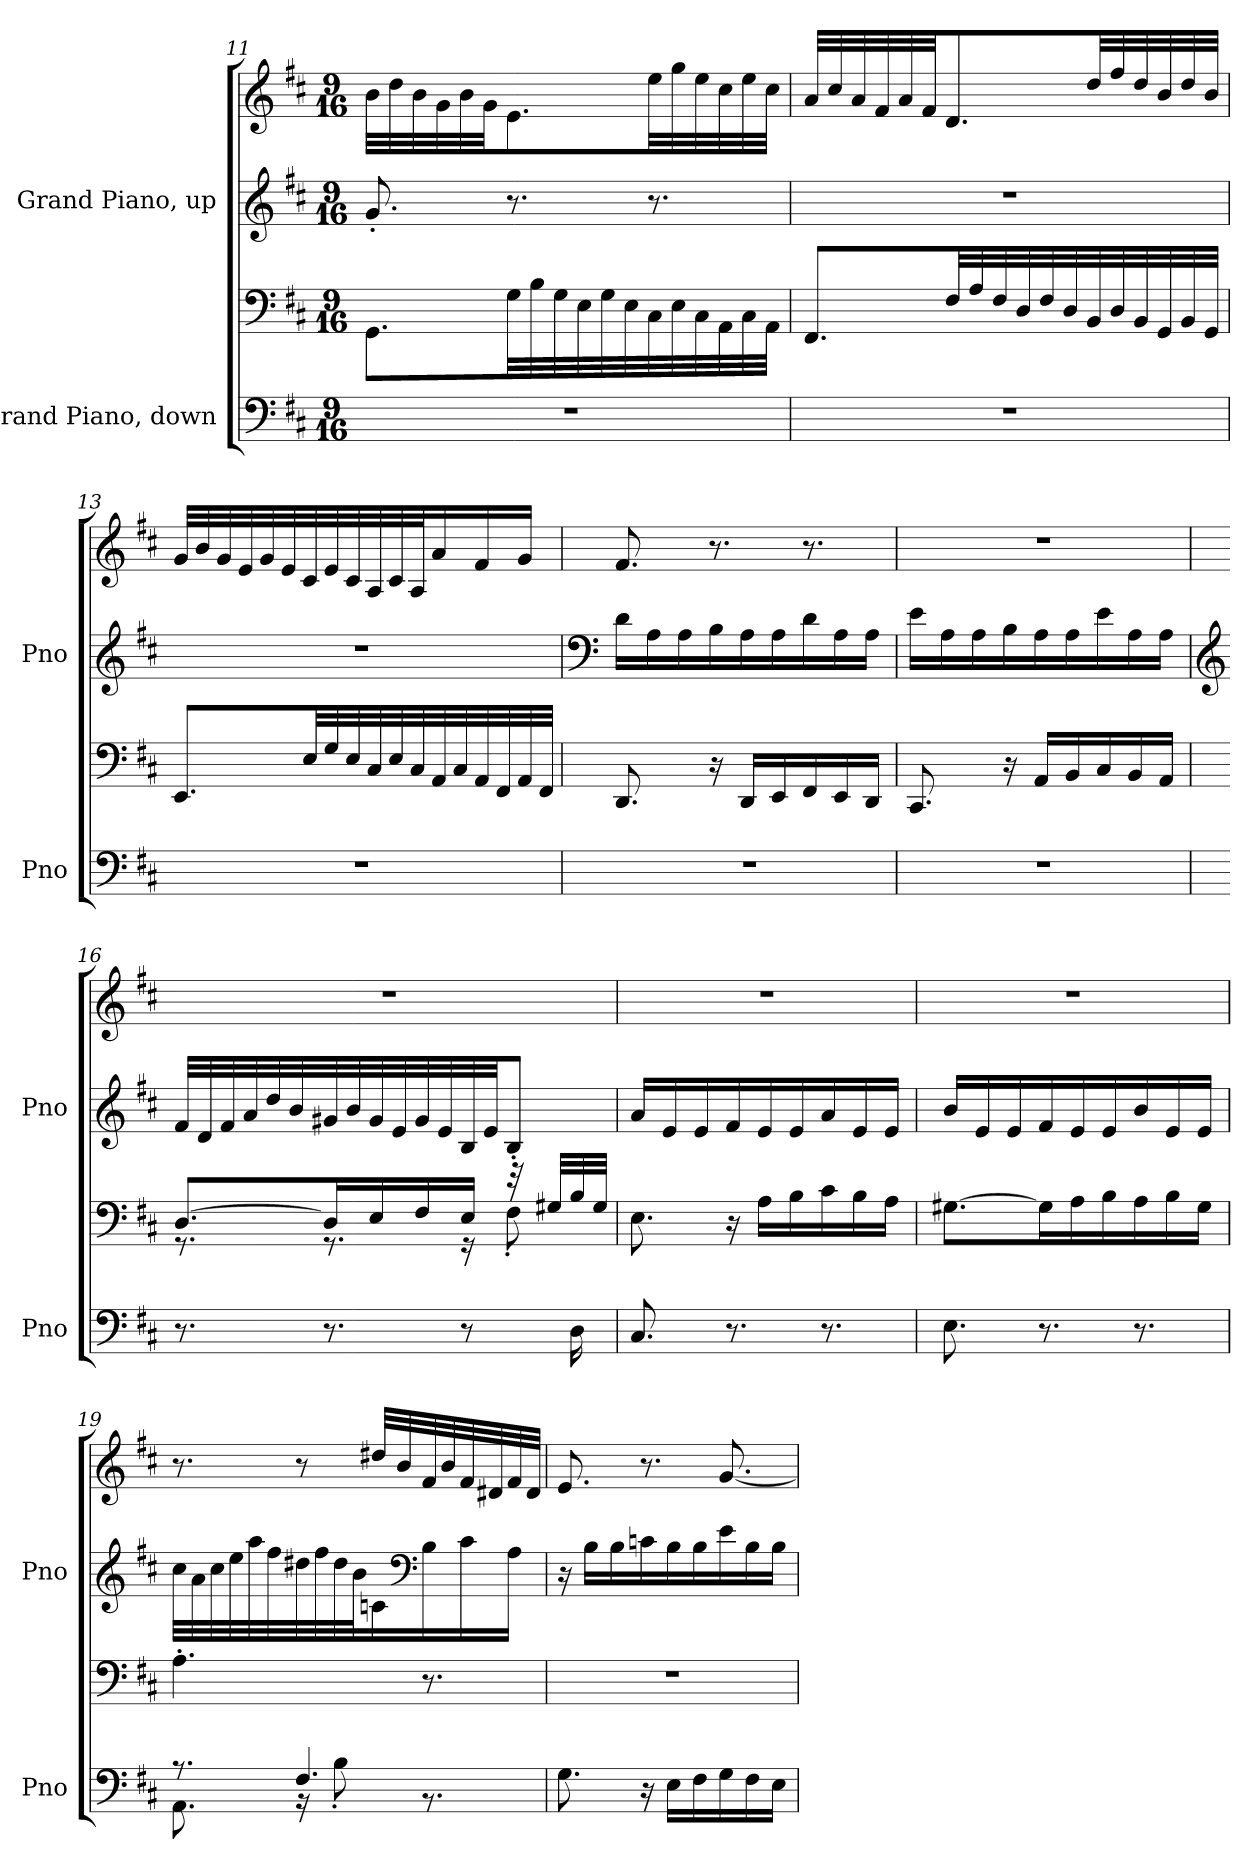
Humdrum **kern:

**kern	**kern	**kern	**kern
*part2	*part2	*part1	*part1
*staff4	*staff3	*staff2	*staff1
*I"Grand Piano, down	*	*I"Grand Piano, up	*
*I'Pno	*	*I'Pno	*
!!LO:PB:g=z
*clefF4	*clefF4	*clefG2	*clefG2
*k[f#c#]	*k[f#c#]	*k[f#c#]	*k[f#c#]
*M9/16	*M9/16	*M9/16	*M9/16
=11	=11	=11	=11
16%9r	8.GG\L	8.g'/	32b\LLL
.	.	.	32dd\
.	.	.	32b\
.	.	.	32g\
.	.	.	32b\
.	.	.	32g\JJ
.	32G\LL	8.r	8.e\
.	32B\	.	.
.	32G\	.	.
.	32E\	.	.
.	32G\	.	.
.	32E\	.	.
.	32C#\	8.r	32ee\LL
.	32E\	.	32gg\
.	32C#\	.	32ee\
.	32AA\	.	32cc#\
.	32C#\	.	32ee\
.	32AA\JJJ	.	32cc#\JJJ
=12	=12	=12	=12
16%9r	8.FF#/L	16%9r	32a/LLL
.	.	.	32cc#/
.	.	.	32a/
.	.	.	32f#/
.	.	.	32a/
.	.	.	32f#/JJ
.	32F#/LL	.	8.d/
.	32A/	.	.
.	32F#/	.	.
.	32D/	.	.
.	32F#/	.	.
.	32D/	.	.
.	32BB/	.	32dd/LL
.	32D/	.	32ff#/
.	32BB/	.	32dd/
.	32GG/	.	32b/
.	32BB/	.	32dd/
.	32GG/JJJ	.	32b/JJJ
!!LO:LB:g=z
=13	=13	=13	=13
16%9r	8.EE/L	16%9r	32g/LLL
.	.	.	32b/
.	.	.	32g/
.	.	.	32e/
.	.	.	32g/
.	.	.	32e/
.	32E/LL	.	32c#/
.	32G/	.	32e/
.	32E/	.	32c#/
.	32C#/	.	32A/
.	32E/	.	32c#/
.	32C#/	.	32A/J
.	32AA/	.	16a/
.	32C#/	.	.
.	32AA/	.	16f#/
.	32FF#/	.	.
.	32AA/	.	16g/JJ
.	32FF#/JJJ	.	.
=14	=14	=14	=14
*	*	*clefF4	*
16%9r	8.DD/	16d\LL	8.f#/
.	.	16A\	.
.	.	16A\	.
.	16r	16B\	8.r
.	16DD/LL	16A\	.
.	16EE/	16A\	.
.	16FF#/	16d\	8.r
.	16EE/	16A\	.
.	16DD/JJ	16A\JJ	.
=15	=15	=15	=15
16%9r	8.CC#/	16e\LL	16%9r
.	.	16A\	.
.	.	16A\	.
.	16r	16B\	.
.	16AA/LL	16A\	.
.	16BB/	16A\	.
.	16C#/	16e\	.
.	16BB/	16A\	.
.	16AA/JJ	16A\JJ	.
!!LO:LB:g=z
=16	=16	=16	=16
*	*	*clefG2	*
*	*^	*	*
8.r	[8.D/L	8.r	32f#/LLL	16%9r
.	.	.	32d/	.
.	.	.	32f#/	.
.	.	.	32a/	.
.	.	.	32dd/	.
.	.	.	32b/	.
8.r	16D/L]	8.r	32g#X/	.
.	.	.	32b/	.
.	16E/	.	32g#/	.
.	.	.	32e/	.
.	16F#/	.	32g#/	.
.	.	.	32e/	.
8r	16E/JJ	16r	32B/	.
.	.	.	32e/JJ	.
.	32r	8F#'\	8B'/J	.
.	32G#X/LLL	.	.	.
16D\	32B/	.	.	.
.	32G#/JJJ	.	.	.
*	*v	*v	*	*
=17	=17	=17	=17
8.C#/	8.E\	16a/LL	16%9r
.	.	16e/	.
.	.	16e/	.
8.r	16r	16f#/	.
.	16A\LL	16e/	.
.	16B\	16e/	.
8.r	16c#\	16a/	.
.	16B\	16e/	.
.	16A\JJ	16e/JJ	.
=18	=18	=18	=18
8.E\	[8.G#X\L	16b/LL	16%9r
.	.	16e/	.
.	.	16e/	.
8.r	16G#\L]	16f#/	.
.	16A\	16e/	.
.	16B\	16e/	.
8.r	16A\	16b/	.
.	16B\	16e/	.
.	16G#\JJ	16e/JJ	.
!!LO:PB:g=z
=19	=19	=19	=19
*^	*	*	*
8.r	8.AA\	4.A'\	32cc#\LLL	8.r
.	.	.	32a\	.
.	.	.	32cc#\	.
.	.	.	32ee\	.
.	.	.	32aa\	.
.	.	.	32ff#\	.
4.F#/	16r	.	32dd#X\	8r
.	.	.	32ff#\	.
.	8B'\	.	32dd#\	.
.	.	.	32b\J	.
.	.	.	16cn\	32dd#X/LLL
.	.	.	.	32b/
*	*	*	*clefF4	*
.	8.r	8.r	16B\	32f#/
.	.	.	.	32b/
.	.	.	16c\	32f#/
.	.	.	.	32d#X/
.	.	.	16A\JJ	32f#/
.	.	.	.	32d#/JJJ
*v	*v	*	*	*
=20	=20	=20	=20
8.G\	16%9r	16r	8.e/
.	.	16B\LL	.
.	.	16B\	.
16r	.	16cn\	8.r
16E\LL	.	16B\	.
16F#\	.	16B\	.
16G\	.	16e\	[8.g/
16F#\	.	16B\	.
16E\JJ	.	16B\JJ	.
=	=	=	=
*-	*-	*-	*-
